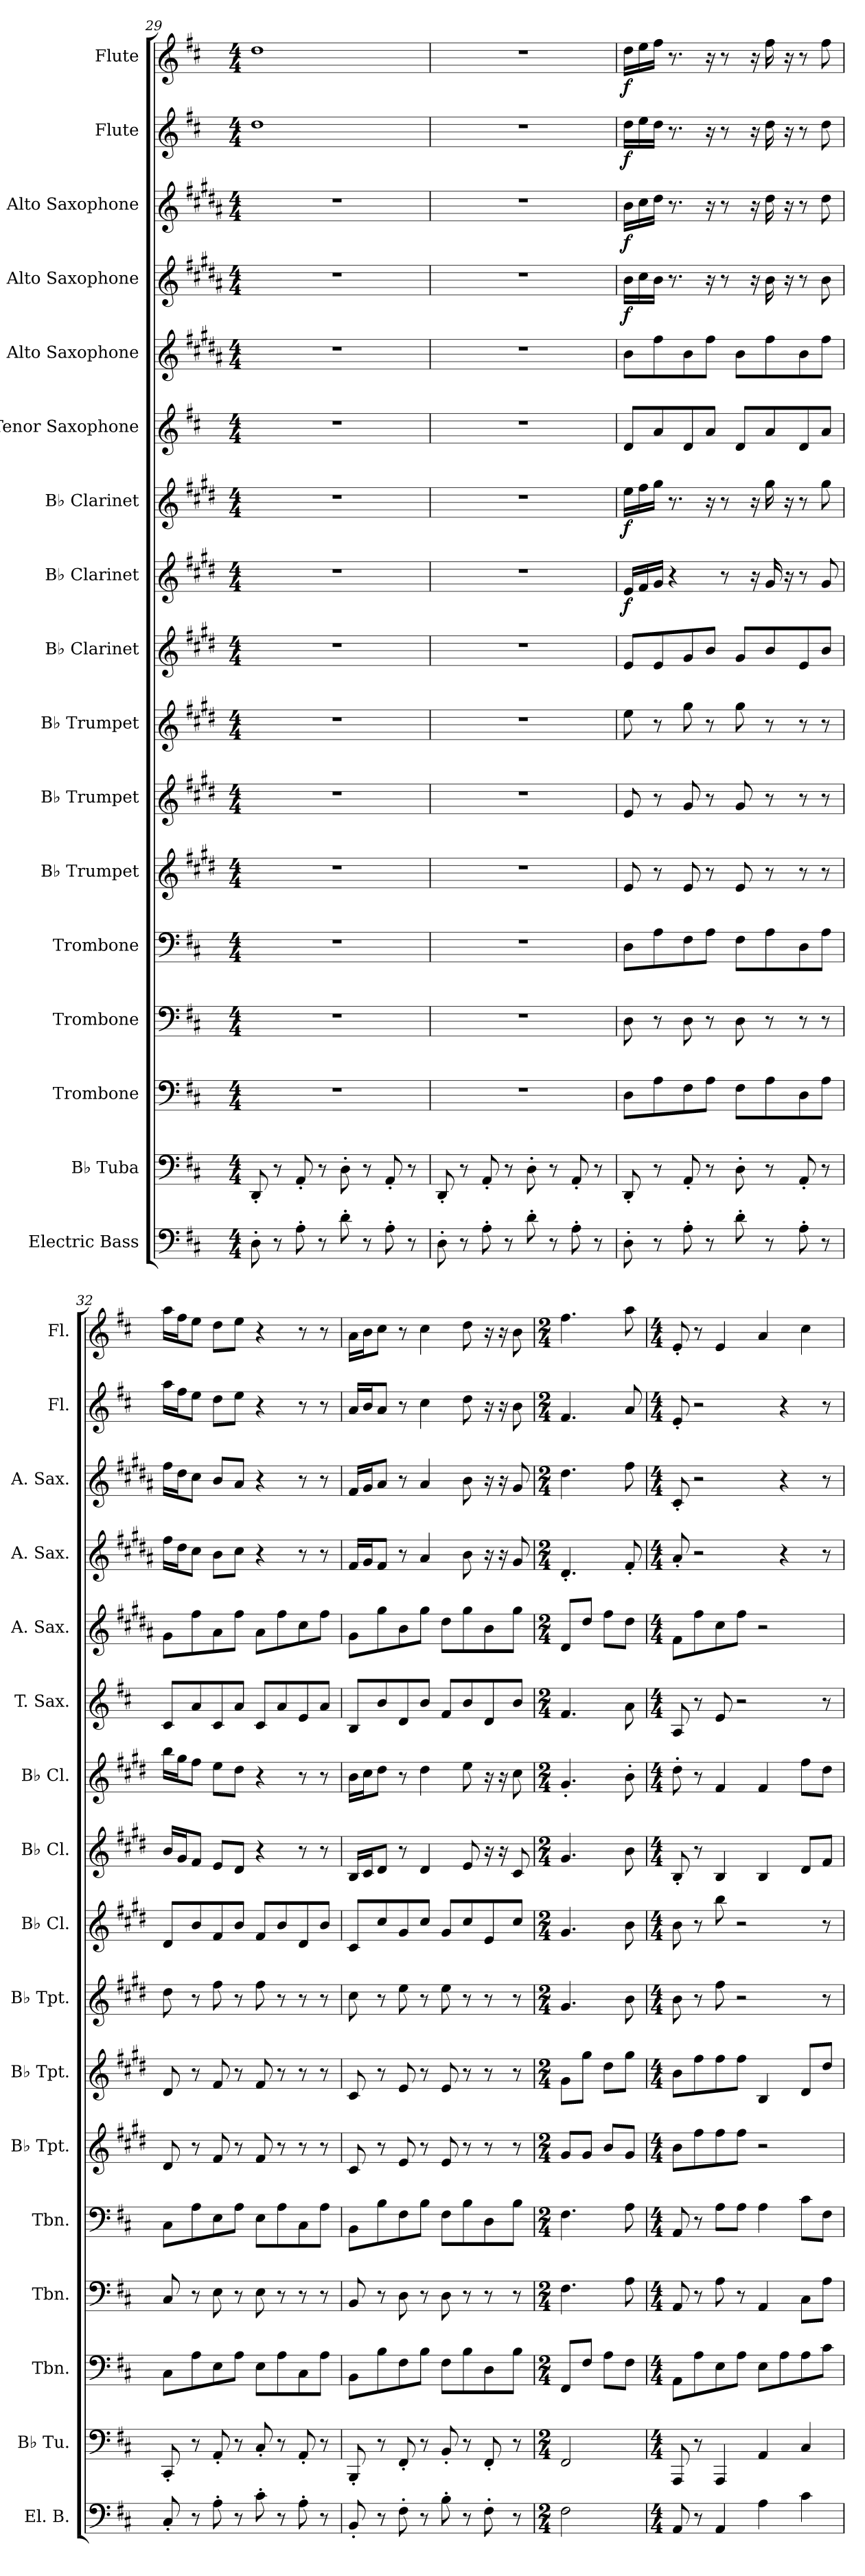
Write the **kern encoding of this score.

**kern	**kern	**kern	**kern	**kern	**kern	**kern	**kern	**kern	**kern	**dynam	**kern	**dynam	**kern	**kern	**kern	**dynam	**kern	**dynam	**kern	**dynam	**kern	**dynam
*part17	*part16	*part15	*part14	*part13	*part12	*part11	*part10	*part9	*part8	*part8	*part7	*part7	*part6	*part5	*part4	*part4	*part3	*part3	*part2	*part2	*part1	*part1
*staff17	*staff16	*staff15	*staff14	*staff13	*staff12	*staff11	*staff10	*staff9	*staff8	*staff8	*staff7	*staff7	*staff6	*staff5	*staff4	*staff4	*staff3	*staff3	*staff2	*staff2	*staff1	*staff1
*I"Electric Bass	*I"B♭ Tuba	*I"Trombone	*I"Trombone	*I"Trombone	*I"B♭ Trumpet	*I"B♭ Trumpet	*I"B♭ Trumpet	*I"B♭ Clarinet	*I"B♭ Clarinet	*	*I"B♭ Clarinet	*	*I"Tenor Saxophone	*I"Alto Saxophone	*I"Alto Saxophone	*	*I"Alto Saxophone	*	*I"Flute	*	*I"Flute	*
*I'El. B.	*I'B♭ Tu.	*I'Tbn.	*I'Tbn.	*I'Tbn.	*I'B♭ Tpt.	*I'B♭ Tpt.	*I'B♭ Tpt.	*I'B♭ Cl.	*I'B♭ Cl.	*	*I'B♭ Cl.	*	*I'T. Sax.	*I'A. Sax.	*I'A. Sax.	*	*I'A. Sax.	*	*I'Fl.	*	*I'Fl.	*
!!LO:PB:g=z
*clefF4	*clefF4	*clefF4	*clefF4	*clefF4	*clefG2	*clefG2	*clefG2	*clefG2	*clefG2	*	*clefG2	*	*clefG2	*clefG2	*clefG2	*	*clefG2	*	*clefG2	*	*clefG2	*
*ITrd7c12	*	*	*	*	*ITrd1c2	*ITrd1c2	*ITrd1c2	*ITrd1c2	*ITrd1c2	*	*ITrd1c2	*	*ITrd8c14	*ITrd5c9	*ITrd5c9	*	*ITrd5c9	*	*	*	*	*
*k[f#c#]	*k[f#c#]	*k[f#c#]	*k[f#c#]	*k[f#c#]	*k[f#c#]	*k[f#c#]	*k[f#c#]	*k[f#c#]	*k[f#c#]	*	*k[f#c#]	*	*k[f#c#]	*k[f#c#]	*k[f#c#]	*	*k[f#c#]	*	*k[f#c#]	*	*k[f#c#]	*
*M4/4	*M4/4	*M4/4	*M4/4	*M4/4	*M4/4	*M4/4	*M4/4	*M4/4	*M4/4	*	*M4/4	*	*M4/4	*M4/4	*M4/4	*	*M4/4	*	*M4/4	*	*M4/4	*
=29	=29	=29	=29	=29	=29	=29	=29	=29	=29	=29	=29	=29	=29	=29	=29	=29	=29	=29	=29	=29	=29	=29
8DD'\	8DD'/	1r	1r	1r	1r	1r	1r	1r	1r	.	1r	.	1r	1r	1r	.	1r	.	1dd	.	1dd	.
8r	8r	.	.	.	.	.	.	.	.	.	.	.	.	.	.	.	.	.	.	.	.	.
8AA'\	8AA'/	.	.	.	.	.	.	.	.	.	.	.	.	.	.	.	.	.	.	.	.	.
8r	8r	.	.	.	.	.	.	.	.	.	.	.	.	.	.	.	.	.	.	.	.	.
8D'\	8D'\	.	.	.	.	.	.	.	.	.	.	.	.	.	.	.	.	.	.	.	.	.
8r	8r	.	.	.	.	.	.	.	.	.	.	.	.	.	.	.	.	.	.	.	.	.
8AA'\	8AA'/	.	.	.	.	.	.	.	.	.	.	.	.	.	.	.	.	.	.	.	.	.
8r	8r	.	.	.	.	.	.	.	.	.	.	.	.	.	.	.	.	.	.	.	.	.
=30	=30	=30	=30	=30	=30	=30	=30	=30	=30	=30	=30	=30	=30	=30	=30	=30	=30	=30	=30	=30	=30	=30
8DD'\	8DD'/	1r	1r	1r	1r	1r	1r	1r	1r	.	1r	.	1r	1r	1r	.	1r	.	1r	.	1r	.
8r	8r	.	.	.	.	.	.	.	.	.	.	.	.	.	.	.	.	.	.	.	.	.
8AA'\	8AA'/	.	.	.	.	.	.	.	.	.	.	.	.	.	.	.	.	.	.	.	.	.
8r	8r	.	.	.	.	.	.	.	.	.	.	.	.	.	.	.	.	.	.	.	.	.
8D'\	8D'\	.	.	.	.	.	.	.	.	.	.	.	.	.	.	.	.	.	.	.	.	.
8r	8r	.	.	.	.	.	.	.	.	.	.	.	.	.	.	.	.	.	.	.	.	.
8AA'\	8AA'/	.	.	.	.	.	.	.	.	.	.	.	.	.	.	.	.	.	.	.	.	.
8r	8r	.	.	.	.	.	.	.	.	.	.	.	.	.	.	.	.	.	.	.	.	.
=31	=31	=31	=31	=31	=31	=31	=31	=31	=31	=31	=31	=31	=31	=31	=31	=31	=31	=31	=31	=31	=31	=31
!	!	!	!	!	!	!	!	!	!	!LO:DY:b	!	!LO:DY:b	!	!	!	!LO:DY:b	!	!LO:DY:b	!	!LO:DY:b	!	!LO:DY:b
8DD'\	8DD'/	8D\L	8D\	8D\L	8d/	8d/	8dd\	8d/L	16d/LL	f	16dd\LL	f	8D/L	8d\L	16d\LL	f	16d\LL	f	16dd\LL	f	16dd\LL	f
.	.	.	.	.	.	.	.	.	16e/	.	16ee\	.	.	.	16e\	.	16e\	.	16ee\	.	16ee\	.
8r	8r	8A\	8r	8A\	8r	8r	8r	8d/	16f#/JJ	.	16ff#\JJ	.	8A/	8a\	16d\JJ	.	16f#\JJ	.	16dd\JJ	.	16ff#\JJ	.
.	.	.	.	.	.	.	.	.	4r	.	8.r	.	.	.	8.r	.	8.r	.	8.r	.	8.r	.
8AA'\	8AA'/	8F#\	8D\	8F#\	8d/	8f#/	8ff#\	8f#/	.	.	.	.	8D/	8d\	.	.	.	.	.	.	.	.
8r	8r	8A\J	8r	8A\J	8r	8r	8r	8a/J	.	.	16r	.	8A/J	8a\J	16r	.	16r	.	16r	.	16r	.
.	.	.	.	.	.	.	.	.	8r	.	8r	.	.	.	8r	.	8r	.	8r	.	8r	.
8D'\	8D'\	8F#\L	8D\	8F#\L	8d/	8f#/	8ff#\	8f#/L	.	.	.	.	8D/L	8d\L	.	.	.	.	.	.	.	.
.	.	.	.	.	.	.	.	.	16r	.	16r	.	.	.	16r	.	16r	.	16r	.	16r	.
8r	8r	8A\	8r	8A\	8r	8r	8r	8a/	16f#/	.	16ff#\	.	8A/	8a\	16d\	.	16f#\	.	16dd\	.	16ff#\	.
.	.	.	.	.	.	.	.	.	16r	.	16r	.	.	.	16r	.	16r	.	16r	.	16r	.
8AA'\	8AA'/	8D\	8r	8D\	8r	8r	8r	8d/	8r	.	8r	.	8D/	8d\	8r	.	8r	.	8r	.	8r	.
8r	8r	8A\J	8r	8A\J	8r	8r	8r	8a/J	8f#/	.	8ff#\	.	8A/J	8a\J	8d\	.	8f#\	.	8dd\	.	8ff#\	.
=32	=32	=32	=32	=32	=32	=32	=32	=32	=32	=32	=32	=32	=32	=32	=32	=32	=32	=32	=32	=32	=32	=32
8CC#'/	8CC#'/	8C#\L	8C#/	8C#\L	8c#/	8c#/	8cc#\	8c#/L	16a/LL	.	16aa\LL	.	8C#/L	8B\L	16a\LL	.	16a\LL	.	16aa\LL	.	16aa\LL	.
.	.	.	.	.	.	.	.	.	16f#/J	.	16ff#\J	.	.	.	16f#\J	.	16f#\J	.	16ff#\J	.	16ff#\J	.
8r	8r	8A\	8r	8A\	8r	8r	8r	8a/	8e/J	.	8ee\J	.	8A/	8a\	8e\J	.	8e\J	.	8ee\J	.	8ee\J	.
8AA'\	8AA'/	8E\	8E\	8E\	8e/	8e/	8ee\	8e/	8d/L	.	8dd\L	.	8C#/	8c#\	8d\L	.	8d/L	.	8dd\L	.	8dd\L	.
8r	8r	8A\J	8r	8A\J	8r	8r	8r	8a/J	8c#/J	.	8cc#\J	.	8A/J	8a\J	8e\J	.	8c#/J	.	8ee\J	.	8ee\J	.
8C#'\	8C#'/	8E\L	8E\	8E\L	8e/	8e/	8ee\	8e/L	4r	.	4r	.	8C#/L	8c#\L	4r	.	4r	.	4r	.	4r	.
8r	8r	8A\	8r	8A\	8r	8r	8r	8a/	.	.	.	.	8A/	8a\	.	.	.	.	.	.	.	.
8AA'\	8AA'/	8C#\	8r	8C#\	8r	8r	8r	8c#/	8r	.	8r	.	8E/	8e\	8r	.	8r	.	8r	.	8r	.
8r	8r	8A\J	8r	8A\J	8r	8r	8r	8a/J	8r	.	8r	.	8A/J	8a\J	8r	.	8r	.	8r	.	8r	.
=33	=33	=33	=33	=33	=33	=33	=33	=33	=33	=33	=33	=33	=33	=33	=33	=33	=33	=33	=33	=33	=33	=33
8BBB'/	8BBB'/	8BB\L	8BB/	8BB\L	8B/	8B/	8b\	8B/L	16A/LL	.	16a\LL	.	8BB/L	8B\L	16A/LL	.	16A/LL	.	16a/LL	.	16a\LL	.
.	.	.	.	.	.	.	.	.	16B/J	.	16b\J	.	.	.	16B/J	.	16B/J	.	16b/J	.	16b\J	.
8r	8r	8B\	8r	8B\	8r	8r	8r	8b/	8c#/J	.	8cc#\J	.	8B/	8b\	8A/J	.	8c#/J	.	8a/J	.	8cc#\J	.
8FF#'\	8FF#'/	8F#\	8D\	8F#\	8d/	8d/	8dd\	8f#/	8r	.	8r	.	8D/	8d\	8r	.	8r	.	8r	.	8r	.
8r	8r	8B\J	8r	8B\J	8r	8r	8r	8b/J	4c#/	.	4cc#\	.	8B/J	8b\J	4c#/	.	4c#/	.	4cc#\	.	4cc#\	.
8BB'\	8BB'/	8F#\L	8D\	8F#\L	8d/	8d/	8dd\	8f#/L	.	.	.	.	8F#/L	8f#\L	.	.	.	.	.	.	.	.
8r	8r	8B\	8r	8B\	8r	8r	8r	8b/	8d/	.	8dd\	.	8B/	8b\	8d\	.	8d\	.	8dd\	.	8dd\	.
8FF#'\	8FF#'/	8D\	8r	8D\	8r	8r	8r	8d/	16r	.	16r	.	8D/	8d\	16r	.	16r	.	16r	.	16r	.
.	.	.	.	.	.	.	.	.	16r	.	16r	.	.	.	16r	.	16r	.	16r	.	16r	.
8r	8r	8B\J	8r	8B\J	8r	8r	8r	8b/J	8B/	.	8b\	.	8B/J	8b\J	8B/	.	8B/	.	8b\	.	8b\	.
!!LO:PB:g=z
=34	=34	=34	=34	=34	=34	=34	=34	=34	=34	=34	=34	=34	=34	=34	=34	=34	=34	=34	=34	=34	=34	=34
*M2/4	*M2/4	*M2/4	*M2/4	*M2/4	*M2/4	*M2/4	*M2/4	*M2/4	*M2/4	*	*M2/4	*	*M2/4	*M2/4	*M2/4	*	*M2/4	*	*M2/4	*	*M2/4	*
2FF#\	2FF#/	8FF#/L	4.F#\	4.F#\	8f#/L	8f#\L	4.f#/	4.f#/	4.f#/	.	4.f#'/	.	4.F#/	8F#/L	4.F#'/	.	4.f#\	.	4.f#/	.	4.ff#\	.
.	.	8F#/J	.	.	8f#/J	8ff#\J	.	.	.	.	.	.	.	8f#/J	.	.	.	.	.	.	.	.
.	.	8A\L	.	.	8a/L	8cc#\L	.	.	.	.	.	.	.	8a\L	.	.	.	.	.	.	.	.
.	.	8F#\J	8A\	8A\	8f#/J	8ff#\J	8a\	8a\	8a\	.	8a'\	.	8A\	8f#\J	8A'/	.	8a\	.	8a/	.	8aa\	.
=35	=35	=35	=35	=35	=35	=35	=35	=35	=35	=35	=35	=35	=35	=35	=35	=35	=35	=35	=35	=35	=35	=35
*M4/4	*M4/4	*M4/4	*M4/4	*M4/4	*M4/4	*M4/4	*M4/4	*M4/4	*M4/4	*	*M4/4	*	*M4/4	*M4/4	*M4/4	*	*M4/4	*	*M4/4	*	*M4/4	*
8AAA/	8AAA/	8AA\L	8AA/	8AA/	8a\L	8a\L	8a\	8a\	8A'/	.	8cc#'\	.	8AA/	8A\L	8c#'/	.	8E'/	.	8e'/	.	8e'/	.
8r	8r	8A\	8r	8r	8ee\	8ee\	8r	8r	8r	.	8r	.	8r	8a\	2r	.	2r	.	2r	.	8r	.
4AAA/	4AAA/	8E\	8A\	8A\L	8ee\	8ee\	8ee\	8aa\	4A/	.	4e/	.	8E/	8e\	.	.	.	.	.	.	4e/	.
.	.	8A\J	8r	8A\J	8ee\J	8ee\J	2r	2r	.	.	.	.	2r	8a\J	.	.	.	.	.	.	.	.
4AA\	4AA/	8E\L	4AA/	4A\	2r	4A/	.	.	4A/	.	4e/	.	.	2r	.	.	.	.	.	.	4a/	.
.	.	8A\	.	.	.	.	.	.	.	.	.	.	.	.	4r	.	4r	.	4r	.	.	.
4C#\	4C#/	8A\	8C#\L	8c#\L	.	8c#/L	.	.	8c#/L	.	8ee\L	.	.	.	.	.	.	.	.	.	4cc#\	.
.	.	8c#\J	8A\J	8F#\J	.	8cc#/J	8r	8r	8e/J	.	8cc#\J	.	8r	.	8r	.	8r	.	8r	.	.	.
=	=	=	=	=	=	=	=	=	=	=	=	=	=	=	=	=	=	=	=	=	=	=
*-	*-	*-	*-	*-	*-	*-	*-	*-	*-	*-	*-	*-	*-	*-	*-	*-	*-	*-	*-	*-	*-	*-
